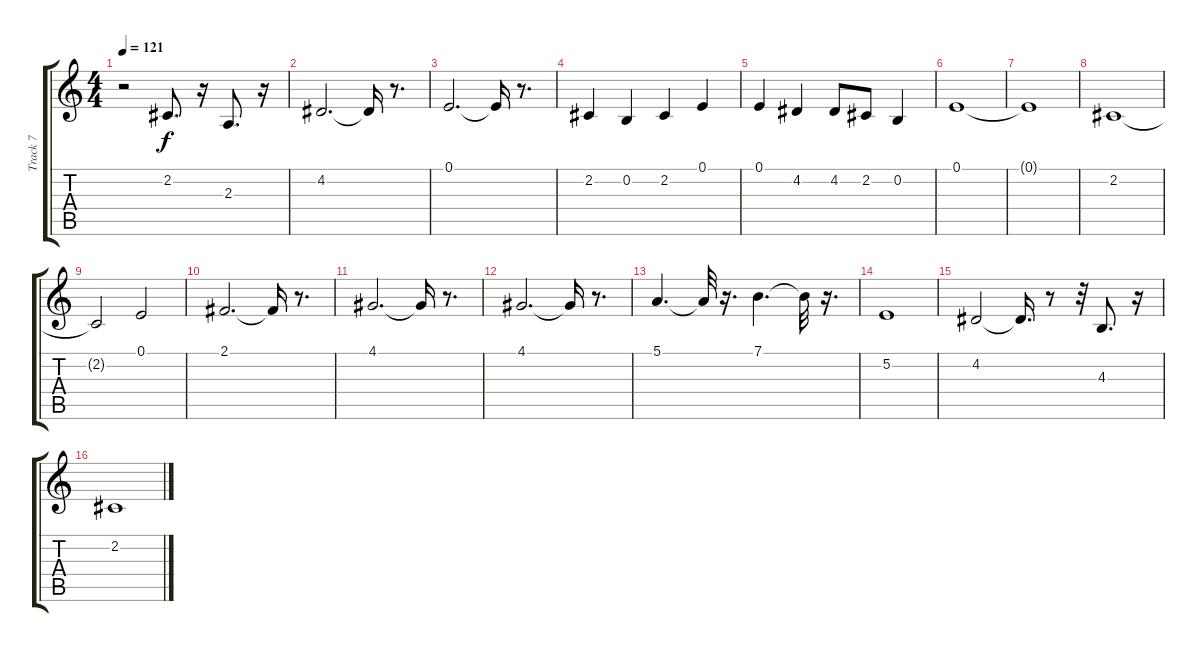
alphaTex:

\track ("Track 7" "Track 7") {instrument stringensemble1}
\staff {score tabs}
\tuning (E4 B3 G3 D3 A2 E2) {hide}
\ts (4 4)
\tempo 121
\clef g2
\ks c
r.2{dy f} 2.2.8{d} r.16 2.3.8{d} r.16 |
4.2.2{d} 4.2{t}.16 r.8{d} |
0.1.2{d} 0.1{t}.16 r.8{d} |
2.2.4 0.2.4 2.2.4 0.1.4 |
0.1.4 4.2.4 4.2.8 2.2.8 0.2.4 |
0.1.1 |
0.1{t}.1 |
2.2.1 |
2.2{t}.2 0.1.2 |
2.1.2{d} 2.1{t}.16 r.8{d} |
4.1.2{d} 4.1{t}.16 r.8{d} |
4.1.2{d} 4.1{t}.16 r.8{d} |
5.1.4{d} 5.1{t}.32 r.16{d} 7.1.4{d} 7.1{t}.32 r.16{d} |
5.2.1 |
4.2.2 4.2{t}.16{d} r.8 r.32 4.3.8{d} r.16 |
2.2.1
